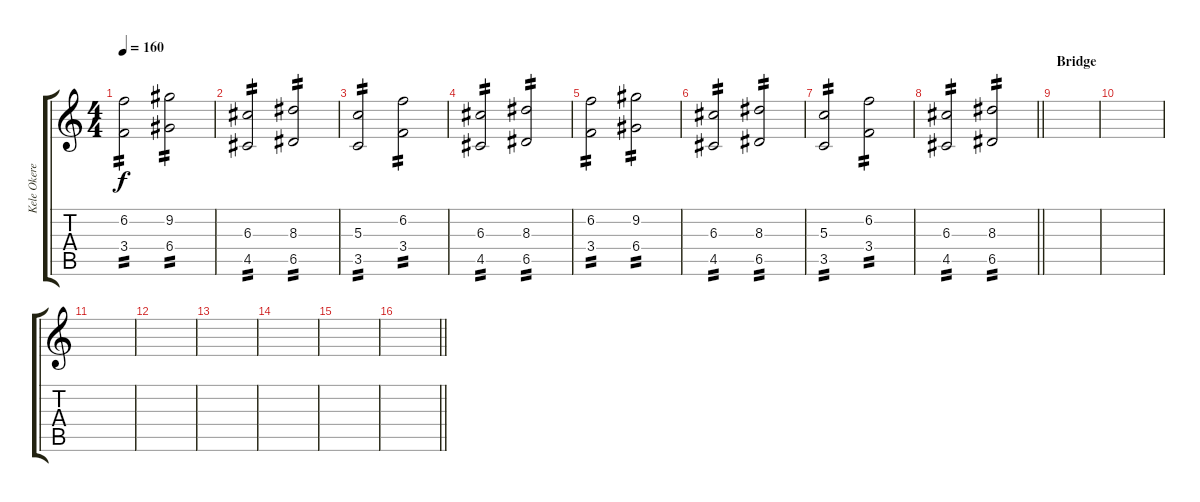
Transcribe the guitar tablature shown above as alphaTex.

\track ("Kele Okereke" "Kele Okere") {instrument overdrivenguitar}
\staff {score tabs}
\tuning (E4 B3 G3 D3 A2 E2) {hide}
\ts (4 4)
\tempo 160
\clef g2
\ks c
(6.2 3.4).2{tp 2 dy f} (9.2 6.4).2{tp 2} |
(6.3 4.5).2{tp 2} (8.3 6.5).2{tp 2} |
(5.3 3.5).2{tp 2} (6.2 3.4).2{tp 2} |
(6.3 4.5).2{tp 2} (8.3 6.5).2{tp 2} |
(6.2 3.4).2{tp 2} (9.2 6.4).2{tp 2} |
(6.3 4.5).2{tp 2} (8.3 6.5).2{tp 2} |
(5.3 3.5).2{tp 2} (6.2 3.4).2{tp 2} |
\barLineRight lightlight
(6.3 4.5).2{tp 2} (8.3 6.5).2{tp 2} |
\section ("" "Bridge ")
|
|
|
|
|
|
|
\barLineRight lightlight
